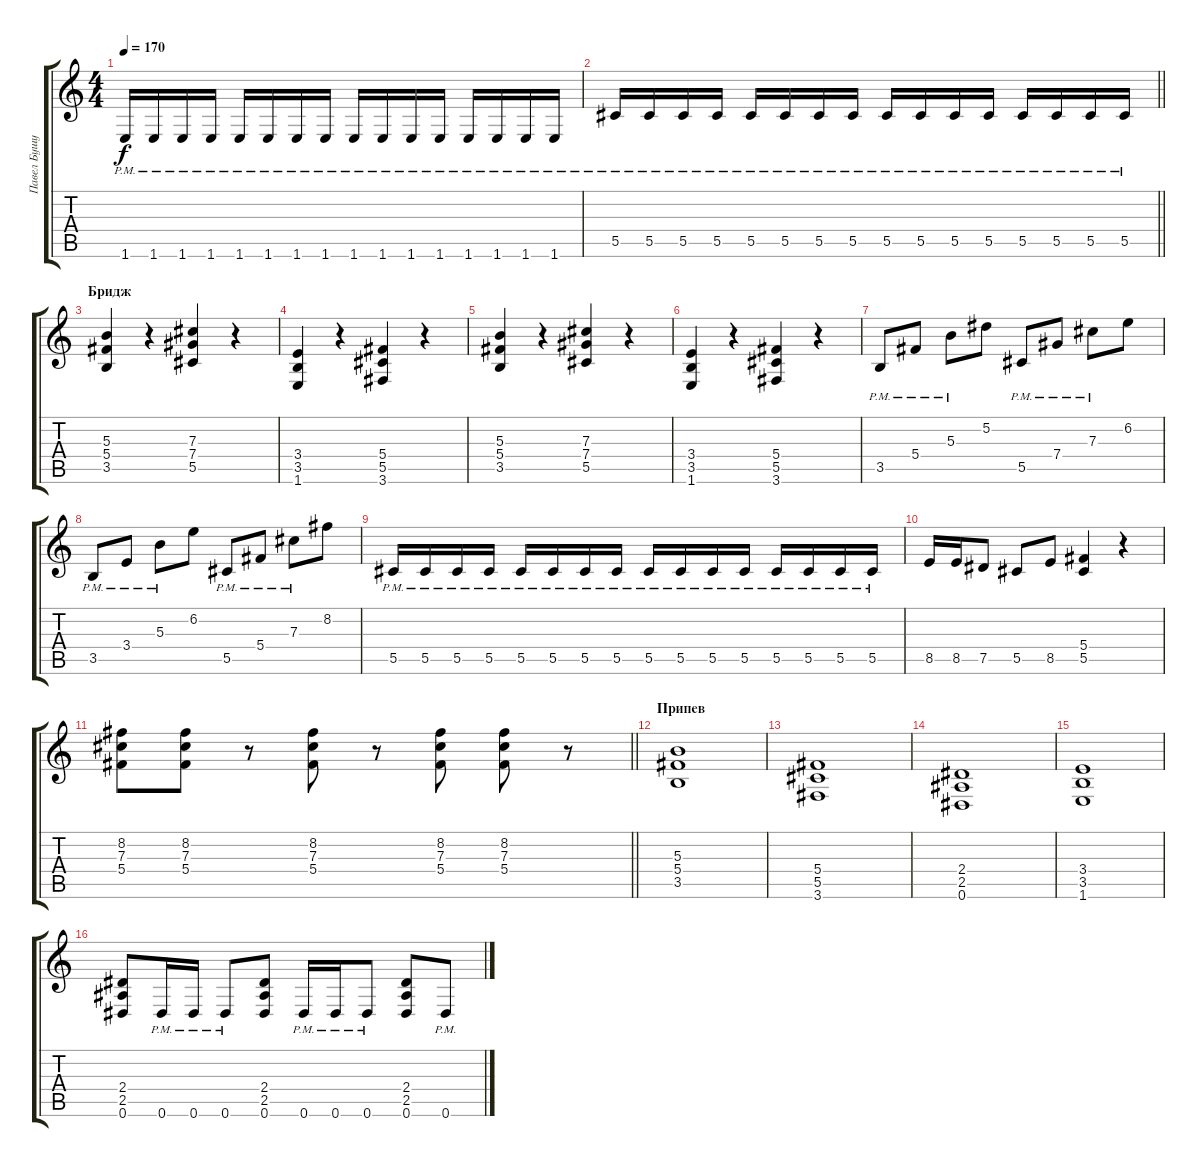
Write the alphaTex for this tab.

\track ("Павел Бушуев" "Павел Бушу") {instrument distortionguitar}
\staff {score tabs}
\tuning (Eb4 Bb3 Gb3 Db3 Ab2 Eb2) {hide}
\ts (4 4)
\tempo 170
\clef g2
\ks c
1.6{pm}.16{dy f} 1.6{pm}.16 1.6{pm}.16 1.6{pm}.16 1.6{pm}.16 1.6{pm}.16 1.6{pm}.16 1.6{pm}.16 1.6{pm}.16 1.6{pm}.16 1.6{pm}.16 1.6{pm}.16 1.6{pm}.16 1.6{pm}.16 1.6{pm}.16 1.6{pm}.16 |
\barLineRight lightlight
5.5{pm}.16 5.5{pm}.16 5.5{pm}.16 5.5{pm}.16 5.5{pm}.16 5.5{pm}.16 5.5{pm}.16 5.5{pm}.16 5.5{pm}.16 5.5{pm}.16 5.5{pm}.16 5.5{pm}.16 5.5{pm}.16 5.5{pm}.16 5.5{pm}.16 5.5{pm}.16 |
\section ("" "Бридж")
(5.3 5.4 3.5).4 r.4 (7.3 7.4 5.5).4 r.4 |
(3.4 3.5 1.6).4 r.4 (5.4 5.5 3.6).4 r.4 |
(5.3 5.4 3.5).4 r.4 (7.3 7.4 5.5).4 r.4 |
(3.4 3.5 1.6).4 r.4 (5.4 5.5 3.6).4 r.4 |
3.5{pm}.8 5.4{pm}.8 5.3{pm}.8 5.2.8 5.5{pm}.8 7.4{pm}.8 7.3{pm}.8 6.2.8 |
3.5{pm}.8 3.4{pm}.8 5.3{pm}.8 6.2.8 5.5{pm}.8 5.4{pm}.8 7.3{pm}.8 8.2.8 |
5.5{pm}.16 5.5{pm}.16 5.5{pm}.16 5.5{pm}.16 5.5{pm}.16 5.5{pm}.16 5.5{pm}.16 5.5{pm}.16 5.5{pm}.16 5.5{pm}.16 5.5{pm}.16 5.5{pm}.16 5.5{pm}.16 5.5{pm}.16 5.5{pm}.16 5.5{pm}.16 |
8.5.16 8.5.16 7.5.8 5.5.8 8.5.8 (5.4 5.5).4 r.4 |
\barLineRight lightlight
(8.2 7.3 5.4).8 (8.2 7.3 5.4).8 r.8 (8.2 7.3 5.4).8 r.8 (8.2 7.3 5.4).8 (8.2 7.3 5.4).8 r.8 |
\section ("" "Припев")
(5.3 5.4 3.5).1 |
(5.4 5.5 3.6).1 |
(2.4 2.5 0.6).1 |
(3.4 3.5 1.6).1 |
(2.4 2.5 0.6).8 0.6{pm}.16 0.6{pm}.16 0.6{pm}.8 (2.4 2.5 0.6).8 0.6{pm}.16 0.6{pm}.16 0.6{pm}.8 (2.4 2.5 0.6).8 0.6{pm}.8
